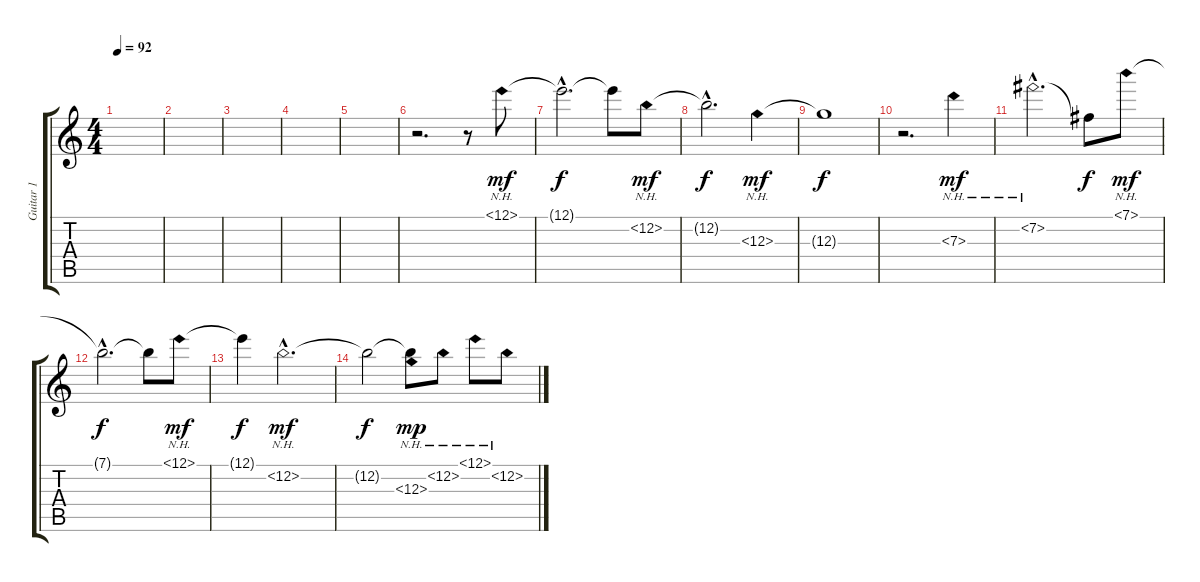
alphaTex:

\track ("Guitar 1" "Guitar 1") {instrument electricguitarjazz}
\staff {score tabs}
\tuning (E4 B3 G3 D3 A2 E2) {hide}
\ts (4 4)
\tempo 92
\clef g2
\ks c
|
|
|
|
|
r.2{d} r.8 12.1{nh}.8{dy mf} |
12.1{hac t}.2{d dy f} 12.1{t}.8 12.2{nh}.8{dy mf} |
12.2{hac t}.2{d dy f} 12.3{nh}.4{dy mf} |
12.3{t}.1{dy f} |
r.2{d} 7.3{nh}.4{dy mf} |
7.2{nh hac}.2{d} 7.2{t}.8{dy f} 7.1{nh}.8{dy mf} |
7.1{hac t}.2{d dy f} 7.1{t}.8 12.1{nh}.8{dy mf} |
12.1{t}.4{dy f} 12.2{nh hac}.2{d dy mf} |
12.2{t}.2{dy f} (12.2{t} 12.3{nh}).8{dy mp} 12.2{nh}.8 12.1{nh}.8 12.2{nh}.8
